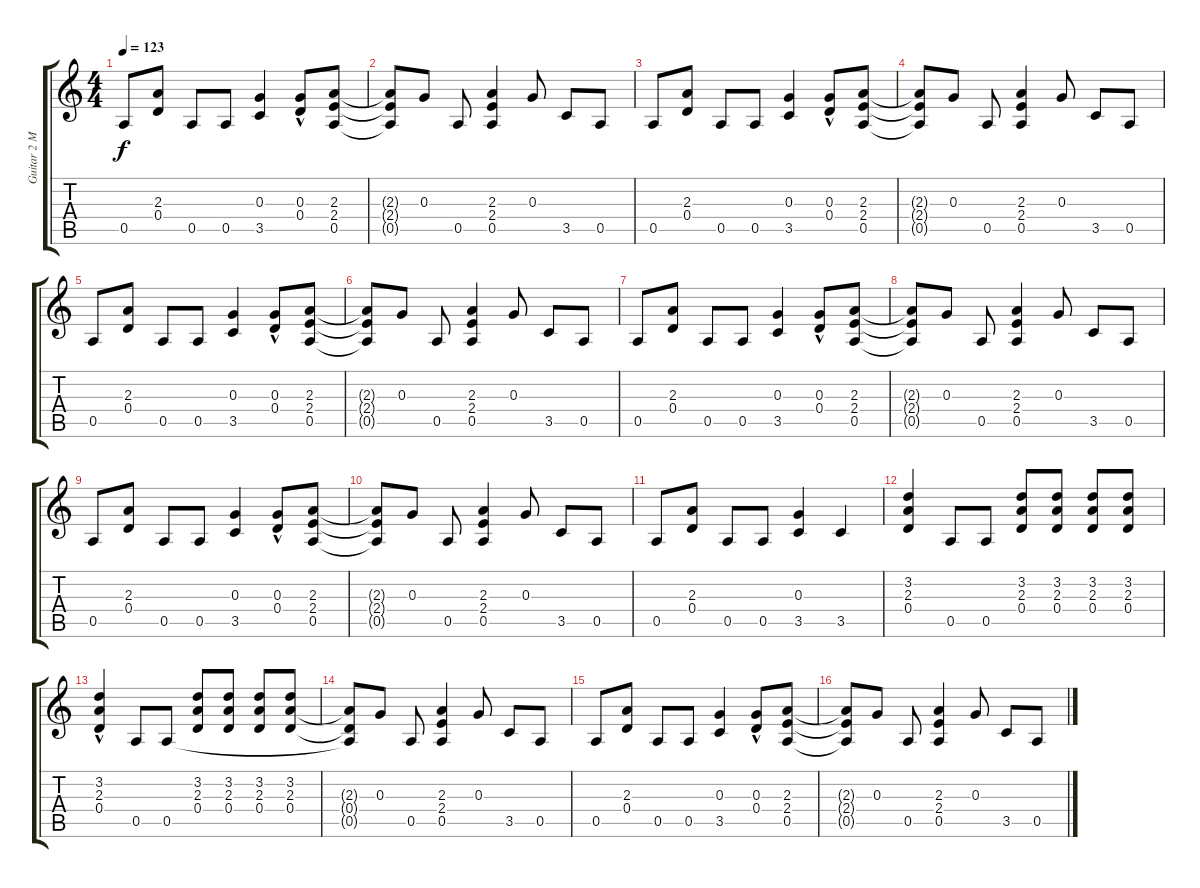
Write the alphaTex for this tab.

\track ("Guitar 2 Malcolm" "Guitar 2 M") {instrument overdrivenguitar}
\staff {score tabs}
\tuning (E4 B3 G3 D3 A2 E2) {hide}
\ts (4 4)
\tempo 123
\clef g2
\ks c
0.5.8{dy f} (2.3 0.4).8 0.5.8 0.5.8 (0.3 3.5).4 (0.3{hac} 0.4).8 (2.3 2.4 0.5).8 |
(2.3{t} 2.4{t} 0.5{t}).8 0.3.8 0.5.8 (2.3 2.4 0.5).4 0.3.8 3.5.8 0.5.8 |
0.5.8 (2.3 0.4).8 0.5.8 0.5.8 (0.3 3.5).4 (0.3{hac} 0.4).8 (2.3 2.4 0.5).8 |
(2.3{t} 2.4{t} 0.5{t}).8 0.3.8 0.5.8 (2.3 2.4 0.5).4 0.3.8 3.5.8 0.5.8 |
0.5.8 (2.3 0.4).8 0.5.8 0.5.8 (0.3 3.5).4 (0.3{hac} 0.4).8 (2.3 2.4 0.5).8 |
(2.3{t} 2.4{t} 0.5{t}).8 0.3.8 0.5.8 (2.3 2.4 0.5).4 0.3.8 3.5.8 0.5.8 |
0.5.8 (2.3 0.4).8 0.5.8 0.5.8 (0.3 3.5).4 (0.3{hac} 0.4).8 (2.3 2.4 0.5).8 |
(2.3{t} 2.4{t} 0.5{t}).8 0.3.8 0.5.8 (2.3 2.4 0.5).4 0.3.8 3.5.8 0.5.8 |
0.5.8 (2.3 0.4).8 0.5.8 0.5.8 (0.3 3.5).4 (0.3{hac} 0.4).8 (2.3 2.4 0.5).8 |
(2.3{t} 2.4{t} 0.5{t}).8 0.3.8 0.5.8 (2.3 2.4 0.5).4 0.3.8 3.5.8 0.5.8 |
0.5.8 (2.3 0.4).8 0.5.8 0.5.8 (0.3 3.5).4 3.5.4 |
(3.2 2.3 0.4).4 0.5.8 0.5.8 (3.2 2.3 0.4).8 (3.2 2.3 0.4).8 (3.2 2.3 0.4).8 (3.2 2.3 0.4).8 |
(3.2 2.3{hac} 0.4).4 0.5.8 0.5.8 (3.2 2.3 0.4).8 (3.2 2.3 0.4).8 (3.2 2.3 0.4).8 (3.2 2.3 0.4).8 |
(2.3{t} 0.4{t} 0.5{t}).8 0.3.8 0.5.8 (2.3 2.4 0.5).4 0.3.8 3.5.8 0.5.8 |
0.5.8 (2.3 0.4).8 0.5.8 0.5.8 (0.3 3.5).4 (0.3{hac} 0.4).8 (2.3 2.4 0.5).8 |
(2.3{t} 2.4{t} 0.5{t}).8 0.3.8 0.5.8 (2.3 2.4 0.5).4 0.3.8 3.5.8 0.5.8
